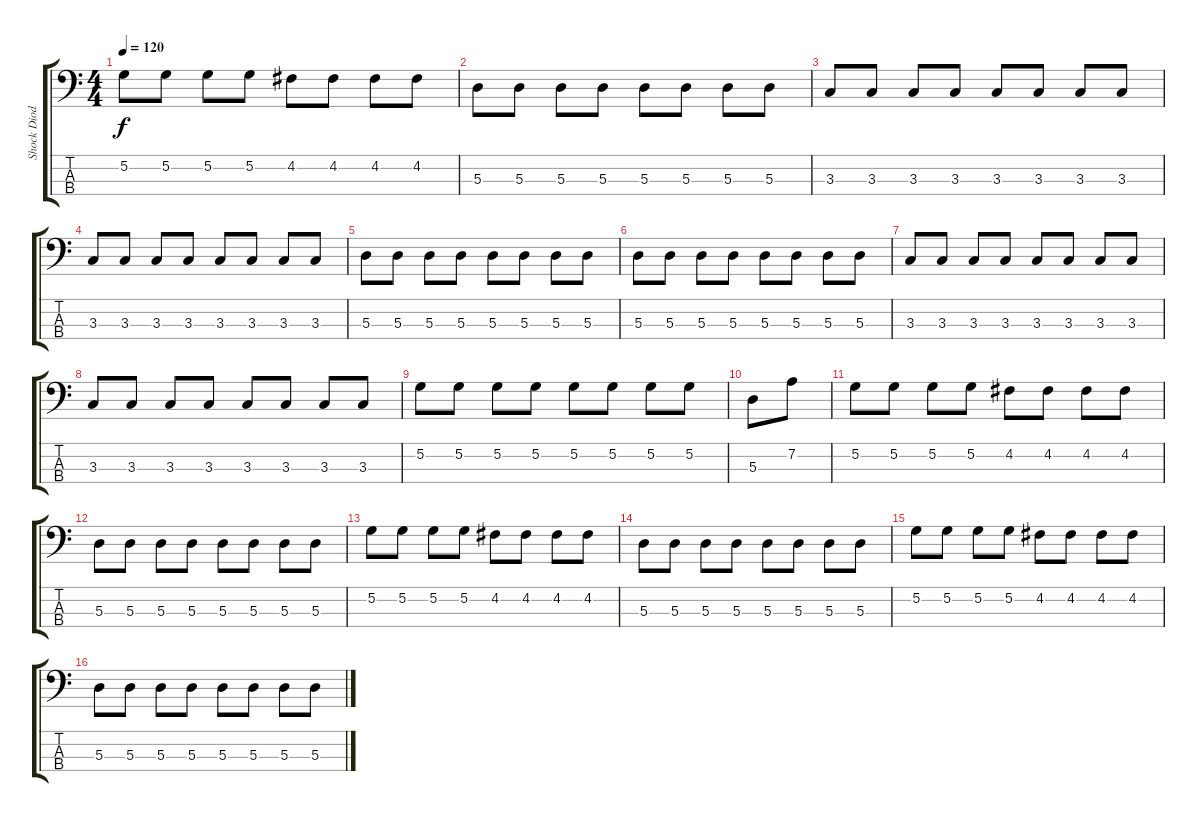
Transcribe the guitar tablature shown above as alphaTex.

\track ("Shock Diode" "Shock Diod") {instrument electricbasspick}
\staff {score tabs}
\tuning (G2 D2 A1 E1) {hide}
\ts (4 4)
\tempo 120
\clef f4
\ks c
5.2.8{dy f} 5.2.8 5.2.8 5.2.8 4.2.8 4.2.8 4.2.8 4.2.8 |
5.3.8 5.3.8 5.3.8 5.3.8 5.3.8 5.3.8 5.3.8 5.3.8 |
3.3.8 3.3.8 3.3.8 3.3.8 3.3.8 3.3.8 3.3.8 3.3.8 |
3.3.8 3.3.8 3.3.8 3.3.8 3.3.8 3.3.8 3.3.8 3.3.8 |
5.3.8 5.3.8 5.3.8 5.3.8 5.3.8 5.3.8 5.3.8 5.3.8 |
5.3.8 5.3.8 5.3.8 5.3.8 5.3.8 5.3.8 5.3.8 5.3.8 |
3.3.8 3.3.8 3.3.8 3.3.8 3.3.8 3.3.8 3.3.8 3.3.8 |
3.3.8 3.3.8 3.3.8 3.3.8 3.3.8 3.3.8 3.3.8 3.3.8 |
5.2.8 5.2.8 5.2.8 5.2.8 5.2.8 5.2.8 5.2.8 5.2.8 |
5.3.8 7.2.8 |
5.2.8 5.2.8 5.2.8 5.2.8 4.2.8 4.2.8 4.2.8 4.2.8 |
5.3.8 5.3.8 5.3.8 5.3.8 5.3.8 5.3.8 5.3.8 5.3.8 |
5.2.8 5.2.8 5.2.8 5.2.8 4.2.8 4.2.8 4.2.8 4.2.8 |
5.3.8 5.3.8 5.3.8 5.3.8 5.3.8 5.3.8 5.3.8 5.3.8 |
5.2.8 5.2.8 5.2.8 5.2.8 4.2.8 4.2.8 4.2.8 4.2.8 |
5.3.8 5.3.8 5.3.8 5.3.8 5.3.8 5.3.8 5.3.8 5.3.8
